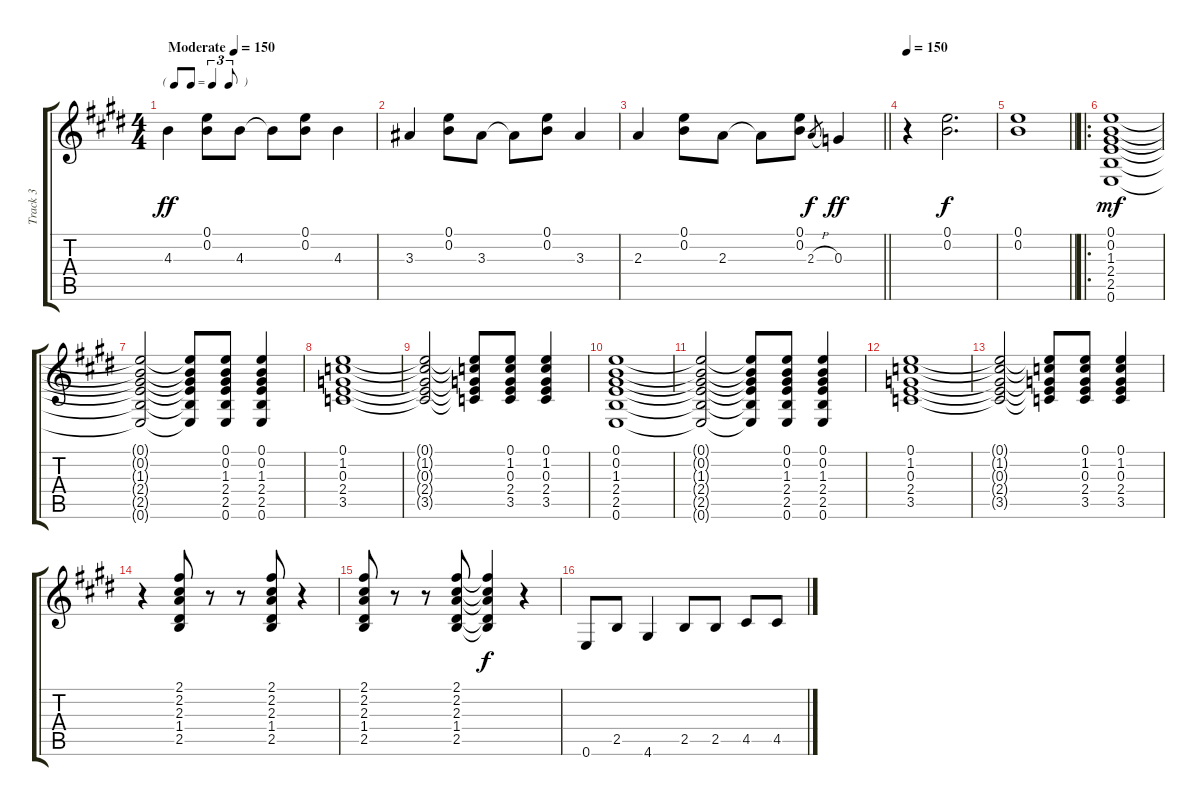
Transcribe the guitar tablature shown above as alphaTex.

\track ("Track 3" "Track 3") {instrument electricguitarjazz}
\staff {score tabs}
\tuning (E4 B3 G3 D3 A2 E2) {hide}
\ts (4 4)
\tf triplet8th
\tempo (150 "Moderate")
\tempo 156
\tempo (150 "Moderate")
\clef g2
\ks e
4.3.4{dy ff instrument electricguitarjazz} (0.1 0.2).8 4.3.8 4.3{t}.8 (0.1 0.2).8 4.3.4 |
3.3.4 (0.1 0.2).8 3.3.8 3.3{t}.8 (0.1 0.2).8 3.3.4 |
\barLineRight lightlight
2.3.4 (0.1 0.2).8 2.3.8 2.3{t}.8 (0.1 0.2).8 2.3{h}.8{gr dy f} 0.3.4{dy ff} |
\tempo 150
r.4 (0.1 0.2).2{d dy f} |
\barLineRight lightlight
(0.1 0.2).1 |
\ro
(0.1 0.2 1.3 2.4 2.5 0.6).1{dy mf} |
(0.1{t} 0.2{t} 1.3{t} 2.4{t} 2.5{t} 0.6{t}).2 (0.1{t} 0.2{t} 1.3{t} 2.4{t} 2.5{t} 0.6{t}).8 (0.1 0.2 1.3 2.4 2.5 0.6).8 (0.1 0.2 1.3 2.4 2.5 0.6).4 |
(0.1 1.2 0.3 2.4 3.5).1 |
(0.1{t} 1.2{t} 0.3{t} 2.4{t} 3.5{t}).2 (0.1{t} 1.2{t} 0.3{t} 2.4{t} 3.5{t}).8 (0.1 1.2 0.3 2.4 3.5).8 (0.1 1.2 0.3 2.4 3.5).4 |
(0.1 0.2 1.3 2.4 2.5 0.6).1 |
(0.1{t} 0.2{t} 1.3{t} 2.4{t} 2.5{t} 0.6{t}).2 (0.1{t} 0.2{t} 1.3{t} 2.4{t} 2.5{t} 0.6{t}).8 (0.1 0.2 1.3 2.4 2.5 0.6).8 (0.1 0.2 1.3 2.4 2.5 0.6).4 |
(0.1 1.2 0.3 2.4 3.5).1 |
(0.1{t} 1.2{t} 0.3{t} 2.4{t} 3.5{t}).2 (0.1{t} 1.2{t} 0.3{t} 2.4{t} 3.5{t}).8 (0.1 1.2 0.3 2.4 3.5).8 (0.1 1.2 0.3 2.4 3.5).4 |
r.4 (2.1 2.2 2.3 1.4 2.5).8 r.8 r.8 (2.1 2.2 2.3 1.4 2.5).8 r.4 |
(2.1 2.2 2.3 1.4 2.5).8 r.8 r.8 (2.1 2.2 2.3 1.4 2.5).8 (2.1{t} 2.2{t} 2.3{t} 1.4{t} 2.5{t}).4{dy f} r.4 |
0.6.8 2.5.8 4.6.4 2.5.8 2.5.8 4.5.8 4.5.8
